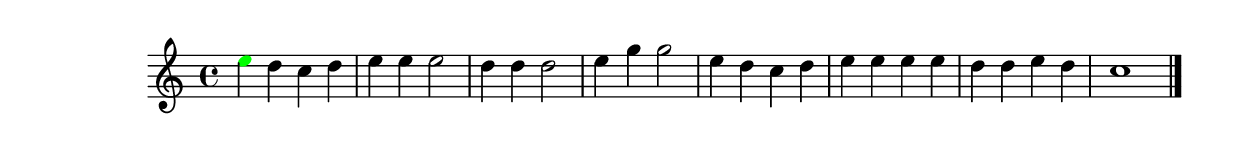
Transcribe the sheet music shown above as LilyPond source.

\version "2.18.2"
\language "english"

\header {
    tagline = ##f
}

\layout {}

\paper {}

\score {
    \new Score
    <<
        \new Staff
        {
            {   % measure
                \time 4/4
                \tweak color #green
                e''4
                d''4
                c''4
                d''4
            }   % measure
            {   % measure
                e''4
                e''4
                e''2
            }   % measure
            {   % measure
                d''4
                d''4
                d''2
            }   % measure
            {   % measure
                e''4
                g''4
                g''2
            }   % measure
            {   % measure
                e''4
                d''4
                c''4
                d''4
            }   % measure
            {   % measure
                e''4
                e''4
                e''4
                e''4
            }   % measure
            {   % measure
                d''4
                d''4
                e''4
                d''4
            }   % measure
            {   % measure
                c''1
                \bar "|." %! SCORE1
            }   % measure
        }
    >>
}